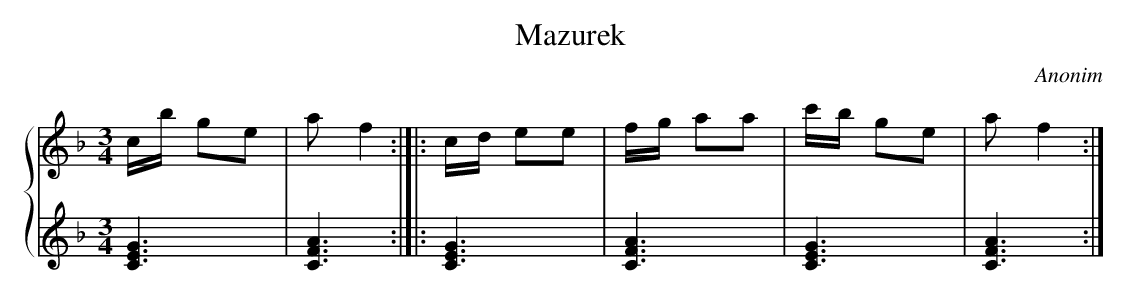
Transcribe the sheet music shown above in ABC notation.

X:1
T: Mazurek
C: Anonim
L: 1/4
M: 3/4
%%staves {1 2}
V: 1 clef=treble
V: 2 clef=treble
K: F
[V:1] c//b// g/e/ |
[V:2] [G3/E3/C3/] |
[V:1] a/f :|]|:
[V:2] [A3/F3/C3/] :|]|:
[V:1] c//d// e/e/ |
[V:2] [G3/E3/C3/] |
[V:1] f//g// a/a/ |
[V:2] [A3/F3/C3/] |
[V:1] c'//b// g/e/ |
[V:2] [G3/E3/C3/] |
[V:1] a/f :|]
[V:2] [A3/F3/C3/] :|]
